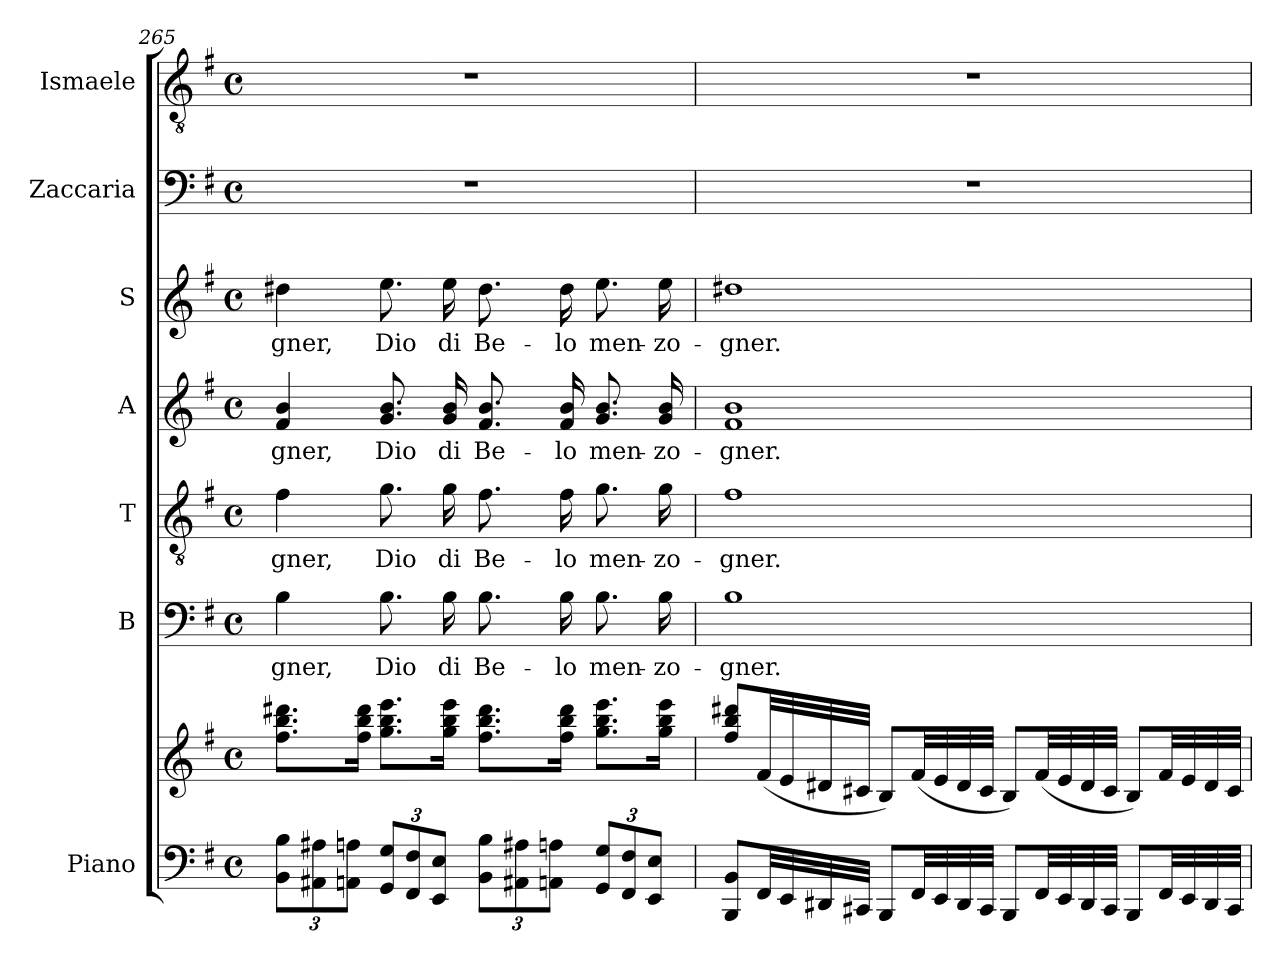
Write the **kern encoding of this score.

**kern	**kern	**kern	**text	**kern	**text	**kern	**text	**kern	**text	**kern	**kern
*part7	*part7	*part6	*part6	*part5	*part5	*part4	*part4	*part3	*part3	*part2	*part1
*staff8	*staff7	*staff6	*staff6	*staff5	*staff5	*staff4	*staff4	*staff3	*staff3	*staff2	*staff1
*I"Piano	*	*I"B	*	*I"T	*	*I"A	*	*I"S	*	*I"Zaccaria	*I"Ismaele
*I'Pno	*	*I'B	*	*I'T	*	*I'A	*	*I'S	*	*	*
!!LO:LB:g=z
*clefF4	*clefG2	*clefF4	*	*clefGv2	*	*clefG2	*	*clefG2	*	*clefF4	*clefGv2
*k[f#]	*k[f#]	*k[f#]	*	*k[f#]	*	*k[f#]	*	*k[f#]	*	*k[f#]	*k[f#]
*M4/4	*M4/4	*M4/4	*	*M4/4	*	*M4/4	*	*M4/4	*	*M4/4	*M4/4
*met(c)	*met(c)	*met(c)	*	*met(c)	*	*met(c)	*	*met(c)	*	*met(c)	*met(c)
*Xbrackettup	*	*	*	*	*	*	*	*	*	*	*
=265	=265	=265	=265	=265	=265	=265	=265	=265	=265	=265	=265
!	!	!	!LO:LY:b	!	!LO:LY:b	!	!LO:LY:b	!	!LO:LY:b	!	!
12BB\ 12B\L	8.ff#\ 8.bb\ 8.ddd#X\L	4B\	-gner,	4f#\	-gner,	4f#/ 4b/	-gner,	4dd#X\	-gner,	1r	1r
12AA#X\ 12A#X\	.	.	.	.	.	.	.	.	.	.	.
12AAn\ 12An\J	.	.	.	.	.	.	.	.	.	.	.
.	16ff#\ 16bb\ 16ddd#\Jk	.	.	.	.	.	.	.	.	.	.
!	!	!	!LO:LY:b	!	!LO:LY:b	!	!LO:LY:b	!	!LO:LY:b	!	!
12GG/ 12G/L	8.gg\ 8.bb\ 8.eee\L	8.B\	Dio	8.g\	Dio	8.g/ 8.b/	Dio	8.ee\	Dio	.	.
12FF#/ 12F#/	.	.	.	.	.	.	.	.	.	.	.
12EE/ 12E/J	.	.	.	.	.	.	.	.	.	.	.
!	!	!	!LO:LY:b	!	!LO:LY:b	!	!LO:LY:b	!	!LO:LY:b	!	!
.	16gg\ 16bb\ 16eee\Jk	16B\	di	16g\	di	16g/ 16b/	di	16ee\	di	.	.
!	!	!	!LO:LY:b	!	!LO:LY:b	!	!LO:LY:b	!	!LO:LY:b	!	!
12BB\ 12B\L	8.ff#\ 8.bb\ 8.ddd#\L	8.B\	Be-	8.f#\	Be-	8.f#/ 8.b/	Be-	8.dd#\	Be-	.	.
12AA#X\ 12A#X\	.	.	.	.	.	.	.	.	.	.	.
12AAn\ 12An\J	.	.	.	.	.	.	.	.	.	.	.
!	!	!	!LO:LY:b	!	!LO:LY:b	!	!LO:LY:b	!	!LO:LY:b	!	!
.	16ff#\ 16bb\ 16ddd#\Jk	16B\	-lo	16f#\	-lo	16f#/ 16b/	-lo	16dd#\	-lo	.	.
!	!	!	!LO:LY:b	!	!LO:LY:b	!	!LO:LY:b	!	!LO:LY:b	!	!
12GG/ 12G/L	8.gg\ 8.bb\ 8.eee\L	8.B\	men-	8.g\	men-	8.g/ 8.b/	men-	8.ee\	men-	.	.
12FF#/ 12F#/	.	.	.	.	.	.	.	.	.	.	.
12EE/ 12E/J	.	.	.	.	.	.	.	.	.	.	.
!	!	!	!LO:LY:b	!	!LO:LY:b	!	!LO:LY:b	!	!LO:LY:b	!	!
.	16gg\ 16bb\ 16eee\Jk	16B\	-zo-	16g\	-zo-	16g/ 16b/	-zo-	16ee\	-zo-	.	.
=266	=266	=266	=266	=266	=266	=266	=266	=266	=266	=266	=266
!	!	!	!LO:LY:b	!	!LO:LY:b	!	!LO:LY:b	!	!LO:LY:b	!	!
8BBB/ 8BB/L	8ff#/ 8bb/ 8ddd#X/L	1B	-gner.	1f#	-gner.	1f# 1b	-gner.	1dd#X	-gner.	1r	1r
32FF#/LL	(32f#/LL	.	.	.	.	.	.	.	.	.	.
32EE/	32e/	.	.	.	.	.	.	.	.	.	.
32DD#X/	32d#X/	.	.	.	.	.	.	.	.	.	.
32CC#X/JJJ	32c#X/JJJ	.	.	.	.	.	.	.	.	.	.
8BBB/L	8B/L)	.	.	.	.	.	.	.	.	.	.
32FF#/LL	(32f#/LL	.	.	.	.	.	.	.	.	.	.
32EE/	32e/	.	.	.	.	.	.	.	.	.	.
32DD#/	32d#/	.	.	.	.	.	.	.	.	.	.
32CC#/JJJ	32c#/JJJ	.	.	.	.	.	.	.	.	.	.
8BBB/L	8B/L)	.	.	.	.	.	.	.	.	.	.
32FF#/LL	(32f#/LL	.	.	.	.	.	.	.	.	.	.
32EE/	32e/	.	.	.	.	.	.	.	.	.	.
32DD#/	32d#/	.	.	.	.	.	.	.	.	.	.
32CC#/JJJ	32c#/JJJ	.	.	.	.	.	.	.	.	.	.
8BBB/L	8B/L)	.	.	.	.	.	.	.	.	.	.
32FF#/LL	32f#/LL	.	.	.	.	.	.	.	.	.	.
32EE/	32e/	.	.	.	.	.	.	.	.	.	.
32DD#/	32d#/	.	.	.	.	.	.	.	.	.	.
32CC#/JJJ	32c#/JJJ	.	.	.	.	.	.	.	.	.	.
=	=	=	=	=	=	=	=	=	=	=	=
*-	*-	*-	*-	*-	*-	*-	*-	*-	*-	*-	*-
